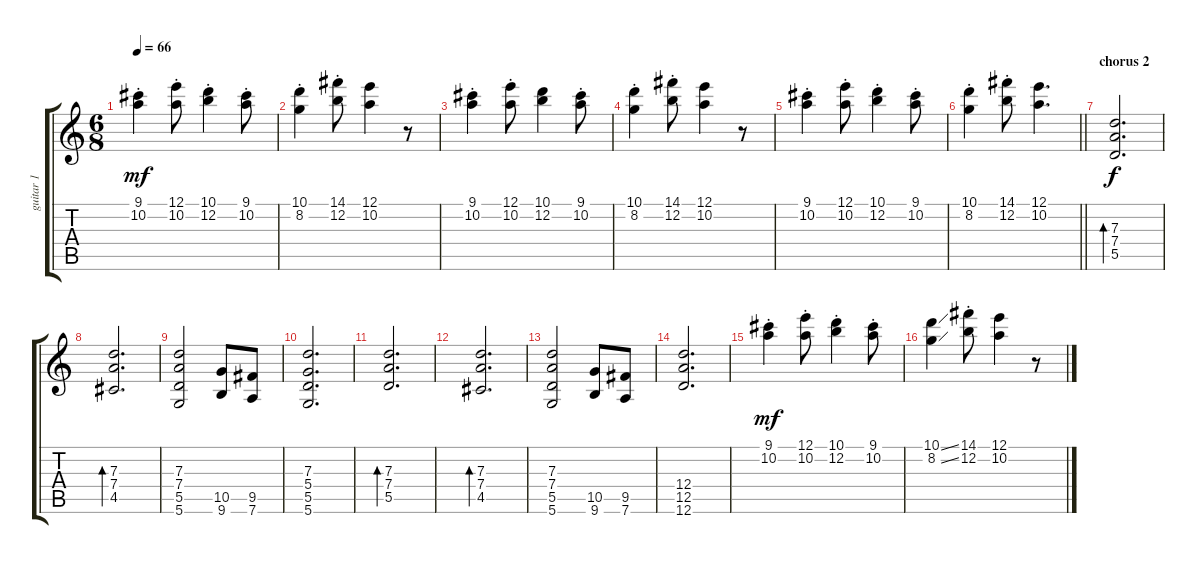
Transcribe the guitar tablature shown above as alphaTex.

\track ("guitar 1" "guitar 1") {instrument acousticguitarnylon}
\staff {score tabs}
\tuning (E4 B3 G3 D3 A2 D2) {hide}
\ts (6 8)
\tempo 66
\clef g2
\ks c
(9.1{st} 10.2{st}).4{dy mf} (12.1{st} 10.2{st}).8 (10.1{st} 12.2{st}).4 (9.1{st} 10.2{st}).8 |
(10.1 8.2{st}).4 (14.1{st} 12.2{st}).8 (12.1 10.2).4 r.8 |
(9.1{st} 10.2{st}).4 (12.1{st} 10.2{st}).8 (10.1 12.2).4 (9.1{st} 10.2{st}).8 |
(10.1 8.2{st}).4 (14.1{st} 12.2{st}).8 (12.1 10.2).4 r.8 |
(9.1{st} 10.2{st}).4 (12.1{st} 10.2{st}).8 (10.1{st} 12.2{st}).4 (9.1{st} 10.2{st}).8 |
\barLineRight lightlight
(10.1{st} 8.2{st}).4 (14.1{st} 12.2{st}).8 (12.1 10.2).4{d} |
\section ("" "chorus 2")
(7.3 7.4 5.5).2{d bd 60 dy f} |
(7.3 7.4 4.5).2{d bd 60} |
(7.3 7.4 5.5 5.6).2 (10.5 9.6).8 (9.5 7.6).8 |
(7.3 5.4 5.5 5.6).2{d} |
(7.3 7.4 5.5).2{d bd 60} |
(7.3 7.4 4.5).2{d bd 60} |
(7.3 7.4 5.5 5.6).2 (10.5 9.6).8 (9.5 7.6).8 |
(12.4 12.5 12.6).2{d} |
(9.1{st} 10.2{st}).4{dy mf} (12.1{st} 10.2{st}).8 (10.1{st} 12.2{st}).4 (9.1{st} 10.2{st}).8 |
(10.1{ss} 8.2{ss}).4 (14.1{st} 12.2{st}).8 (12.1 10.2).4 r.8
